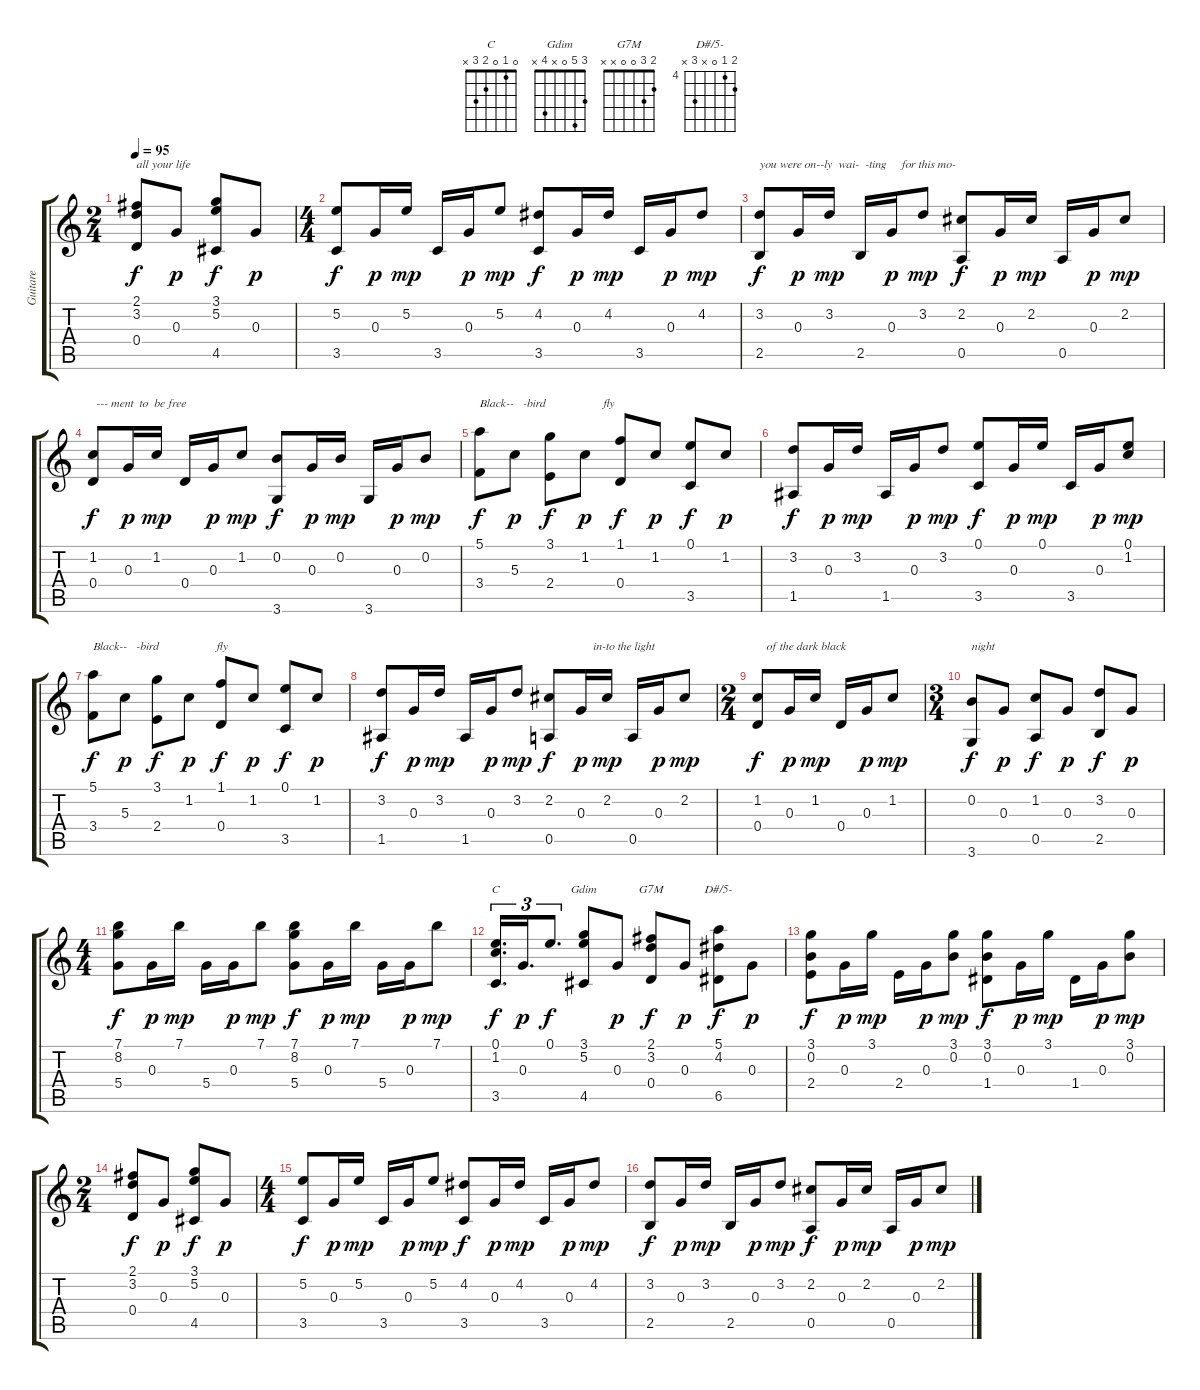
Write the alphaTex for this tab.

\track ("Guitare" "Guitare") {instrument acousticguitarsteel}
\staff {score tabs}
\tuning (E4 B3 G3 D3 A2 E2) {hide}
\chord ("C" 0 1 0 2 3 x)
\chord ("Gdim" 3 5 0 x 4 x)
\chord ("G7M" 2 3 0 0 x x)
\chord ("D#/5-" 5 4 0 x 6 x) {firstfret 4}
\ts (2 4)
\tempo 95
\clef g2
\ks c
(2.1 3.2 0.4).8{txt "all your life" dy f} 0.3.8{dy p} (3.1 5.2 4.5).8{dy f} 0.3.8{dy p} |
\ts (4 4)
(5.2 3.5).8{dy f} 0.3.16{dy p} 5.2.16{dy mp} 3.5.16 0.3.16{dy p} 5.2.8{dy mp} (4.2 3.5).8{dy f} 0.3.16{dy p} 4.2.16{dy mp} 3.5.16 0.3.16{dy p} 4.2.8{dy mp} |
(3.2 2.5).8{txt "you were on--ly  wai-  -ting     for this mo-" dy f} 0.3.16{dy p} 3.2.16{dy mp} 2.5.16 0.3.16{dy p} 3.2.8{dy mp} (2.2 0.5).8{dy f} 0.3.16{dy p} 2.2.16{dy mp} 0.5.16 0.3.16{dy p} 2.2.8{dy mp} |
(1.2 0.4).8{txt " --- ment  to  be free" dy f} 0.3.16{dy p} 1.2.16{dy mp} 0.4.16 0.3.16{dy p} 1.2.8{dy mp} (0.2 3.6).8{dy f} 0.3.16{dy p} 0.2.16{dy mp} 3.6.16 0.3.16{dy p} 0.2.8{dy mp} |
(5.1 3.4).8{txt "Black--   -bird                   fly" dy f} 5.3.8{dy p} (3.1 2.4).8{dy f} 1.2.8{dy p} (1.1 0.4).8{dy f} 1.2.8{dy p} (0.1 3.5).8{dy f} 1.2.8{dy p} |
(3.2 1.5).8{dy f} 0.3.16{dy p} 3.2.16{dy mp} 1.5.16 0.3.16{dy p} 3.2.8{dy mp} (0.1 3.5).8{dy f} 0.3.16{dy p} 0.1.16{dy mp} 3.5.16 0.3.16{dy p} (0.1 1.2).8{dy mp} |
(5.1 3.4).8{txt "Black--   -bird                   fly" dy f} 5.3.8{dy p} (3.1 2.4).8{dy f} 1.2.8{dy p} (1.1 0.4).8{dy f} 1.2.8{dy p} (0.1 3.5).8{dy f} 1.2.8{dy p} |
(3.2 1.5).8{dy f} 0.3.16{dy p} 3.2.16{dy mp} 1.5.16 0.3.16{dy p} 3.2.8{dy mp} (2.2 0.5).8{dy f} 0.3.16{txt "    in-to the light" dy p} 2.2.16{dy mp} 0.5.16 0.3.16{dy p} 2.2.8{dy mp} |
\ts (2 4)
(1.2 0.4).8{txt "   of the dark black" dy f} 0.3.16{dy p} 1.2.16{dy mp} 0.4.16 0.3.16{dy p} 1.2.8{dy mp} |
\ts (3 4)
(0.2 3.6).8{txt "night" dy f} 0.3.8{dy p} (1.2 0.5).8{dy f} 0.3.8{dy p} (3.2 2.5).8{dy f} 0.3.8{dy p} |
\ts (4 4)
(7.1 8.2 5.4).8{dy f} 0.3.16{dy p} 7.1.16{dy mp} 5.4.16 0.3.16{dy p} 7.1.8{dy mp} (7.1 8.2 5.4).8{dy f} 0.3.16{dy p} 7.1.16{dy mp} 5.4.16 0.3.16{dy p} 7.1.8{dy mp} |
(0.1 1.2 3.5).16{d tu (3 2) ch "C" dy f} 0.3.16{d tu (3 2) dy p} 0.1.8{d tu (3 2) dy f} (3.1 5.2 4.5).8{ch "Gdim"} 0.3.8{dy p} (2.1 3.2 0.4).8{ch "G7M" dy f} 0.3.8{dy p} (5.1 4.2 6.5).8{ch "D#/5-" dy f} 0.3.8{dy p} |
(3.1 0.2 2.4).8{dy f} 0.3.16{dy p} 3.1.16{dy mp} 2.4.16 0.3.16{dy p} (3.1 0.2).8{dy mp} (3.1 0.2 1.4).8{dy f} 0.3.16{dy p} 3.1.16{dy mp} 1.4.16 0.3.16{dy p} (3.1 0.2).8{dy mp} |
\ts (2 4)
(2.1 3.2 0.4).8{dy f} 0.3.8{dy p} (3.1 5.2 4.5).8{dy f} 0.3.8{dy p} |
\ts (4 4)
(5.2 3.5).8{dy f} 0.3.16{dy p} 5.2.16{dy mp} 3.5.16 0.3.16{dy p} 5.2.8{dy mp} (4.2 3.5).8{dy f} 0.3.16{dy p} 4.2.16{dy mp} 3.5.16 0.3.16{dy p} 4.2.8{dy mp} |
(3.2 2.5).8{dy f} 0.3.16{dy p} 3.2.16{dy mp} 2.5.16 0.3.16{dy p} 3.2.8{dy mp} (2.2 0.5).8{dy f} 0.3.16{dy p} 2.2.16{dy mp} 0.5.16 0.3.16{dy p} 2.2.8{dy mp}
